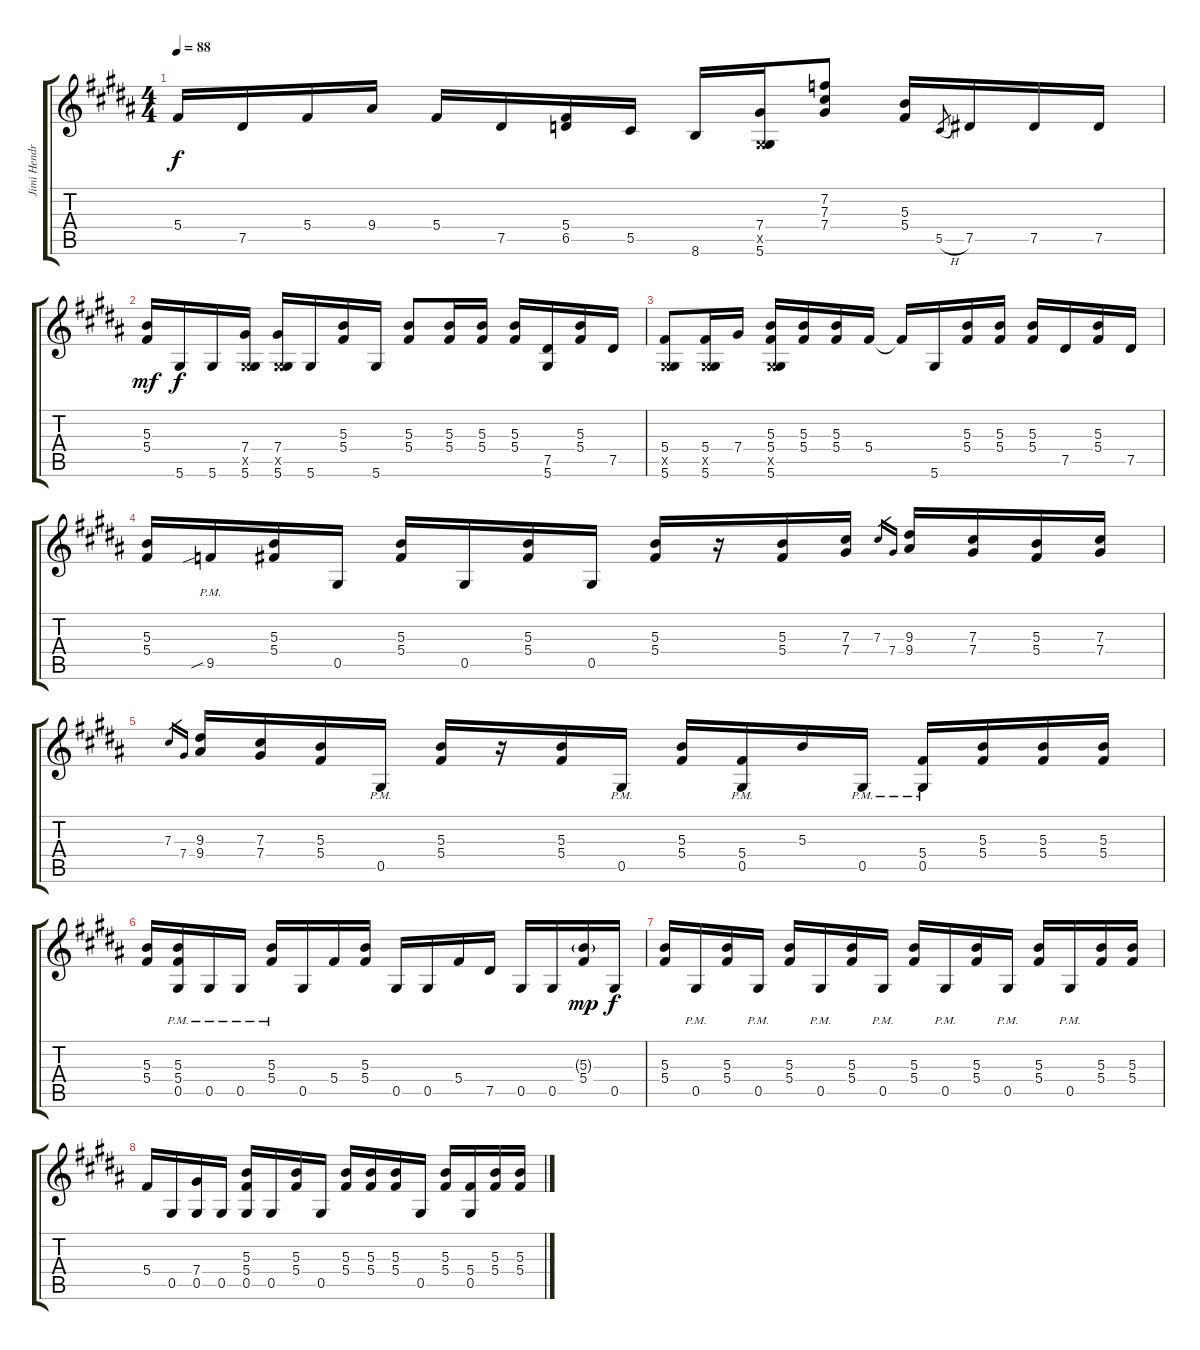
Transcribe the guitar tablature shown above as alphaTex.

\track ("Jimi Hendrix" "Jimi Hendr") {instrument overdrivenguitar}
\staff {score tabs}
\tuning (Eb4 Bb3 Gb3 Db3 Ab2 Eb2) {hide}
\ts (4 4)
\tempo 88
\clef g2
\ks b
5.4.16{dy f} 7.5.16 5.4.16 9.4.16 5.4.16 7.5.16 (5.4 6.5).16 5.5.16 8.6.16 (7.4 0.5{x} 5.6).16 (7.2 7.3 7.4).8 (5.3 5.4).16 5.5{h}.8{gr} 7.5.16 7.5.16 7.5.16 |
(5.3 5.4).16{dy mf} 5.6.16{dy f} 5.6.16 (7.4 0.5{x} 5.6).16 (7.4 0.5{x} 5.6).16 5.6.16 (5.3 5.4).16 5.6.16 (5.3 5.4).8 (5.3 5.4).16 (5.3 5.4).16 (5.3 5.4).16 (7.5 5.6).16 (5.3 5.4).16 7.5.16 |
(5.4 0.5{x} 5.6).8 (5.4 0.5{x} 5.6).16 7.4.16 (5.3 5.4 0.5{x} 5.6).16 (5.3 5.4).16 (5.3 5.4).16 5.4.16 5.4{t}.16 5.6.16 (5.3 5.4).16 (5.3 5.4).16 (5.3 5.4).16 7.5.16 (5.3 5.4).16 7.5.16 |
(5.3 5.4).16 9.5{sib pm}.16 (5.3 5.4).16 0.5.16 (5.3 5.4).16 0.5.16 (5.3 5.4).16 0.5.16 (5.3 5.4).16 r.16 (5.3 5.4).16 (7.3 7.4).16 7.3.16{gr} 7.4.16{gr} (9.3 9.4).16 (7.3 7.4).16 (5.3 5.4).16 (7.3 7.4).16 |
7.3.16{gr} 7.4.16{gr} (9.3 9.4).16 (7.3 7.4).16 (5.3 5.4).16 0.5{pm}.16 (5.3 5.4).16 r.16 (5.3 5.4).16 0.5{pm}.16 (5.3 5.4).16 (5.4{pm} 0.5{pm}).16 5.3.16 0.5{pm}.16 (5.4{pm} 0.5{pm}).16 (5.3 5.4).16 (5.3 5.4).16 (5.3 5.4).16 |
(5.3 5.4).16 (5.3{pm} 5.4{pm} 0.5{pm}).16 0.5{pm}.16 0.5{pm}.16 (5.3{pm} 5.4{pm}).16 0.5.16 5.4.16 (5.3 5.4).16 0.5.16 0.5.16 5.4.16 7.5.16 0.5.16 0.5.16 (5.3{g} 5.4).16{dy mp} 0.5.16{dy f} |
(5.3 5.4).16 0.5{pm}.16 (5.3 5.4).16 0.5{pm}.16 (5.3 5.4).16 0.5{pm}.16 (5.3 5.4).16 0.5{pm}.16 (5.3 5.4).16 0.5{pm}.16 (5.3 5.4).16 0.5{pm}.16 (5.3 5.4).16 0.5{pm}.16 (5.3 5.4).16 (5.3 5.4).16 |
5.4.16 0.5.16 (7.4 0.5).16 0.5.16 (5.3 5.4 0.5).16 0.5.16 (5.3 5.4).16 0.5.16 (5.3 5.4).16 (5.3 5.4).16 (5.3 5.4).16 0.5.16 (5.3 5.4).16 (5.4 0.5).16 (5.3 5.4).16 (5.3 5.4).16
